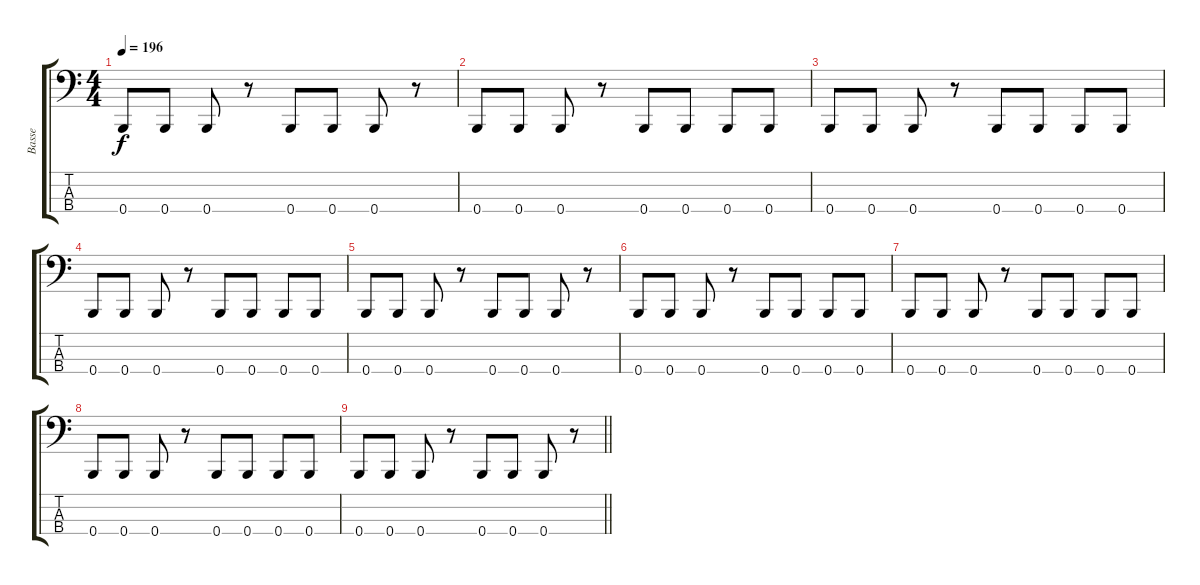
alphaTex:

\track ("Basse" "Basse") {instrument electricbassfinger}
\staff {score tabs}
\tuning (E2 B1 Gb1 B0) {hide}
\ts (4 4)
\tempo 196
\clef f4
\ks c
0.4.8{dy f} 0.4.8 0.4.8 r.8 0.4.8 0.4.8 0.4.8 r.8 |
0.4.8 0.4.8 0.4.8 r.8 0.4.8 0.4.8 0.4.8 0.4.8 |
0.4.8 0.4.8 0.4.8 r.8 0.4.8 0.4.8 0.4.8 0.4.8 |
0.4.8 0.4.8 0.4.8 r.8 0.4.8 0.4.8 0.4.8 0.4.8 |
0.4.8 0.4.8 0.4.8 r.8 0.4.8 0.4.8 0.4.8 r.8 |
0.4.8 0.4.8 0.4.8 r.8 0.4.8 0.4.8 0.4.8 0.4.8 |
0.4.8 0.4.8 0.4.8 r.8 0.4.8 0.4.8 0.4.8 0.4.8 |
0.4.8 0.4.8 0.4.8 r.8 0.4.8 0.4.8 0.4.8 0.4.8 |
\barLineRight lightlight
0.4.8 0.4.8 0.4.8 r.8 0.4.8 0.4.8 0.4.8 r.8
